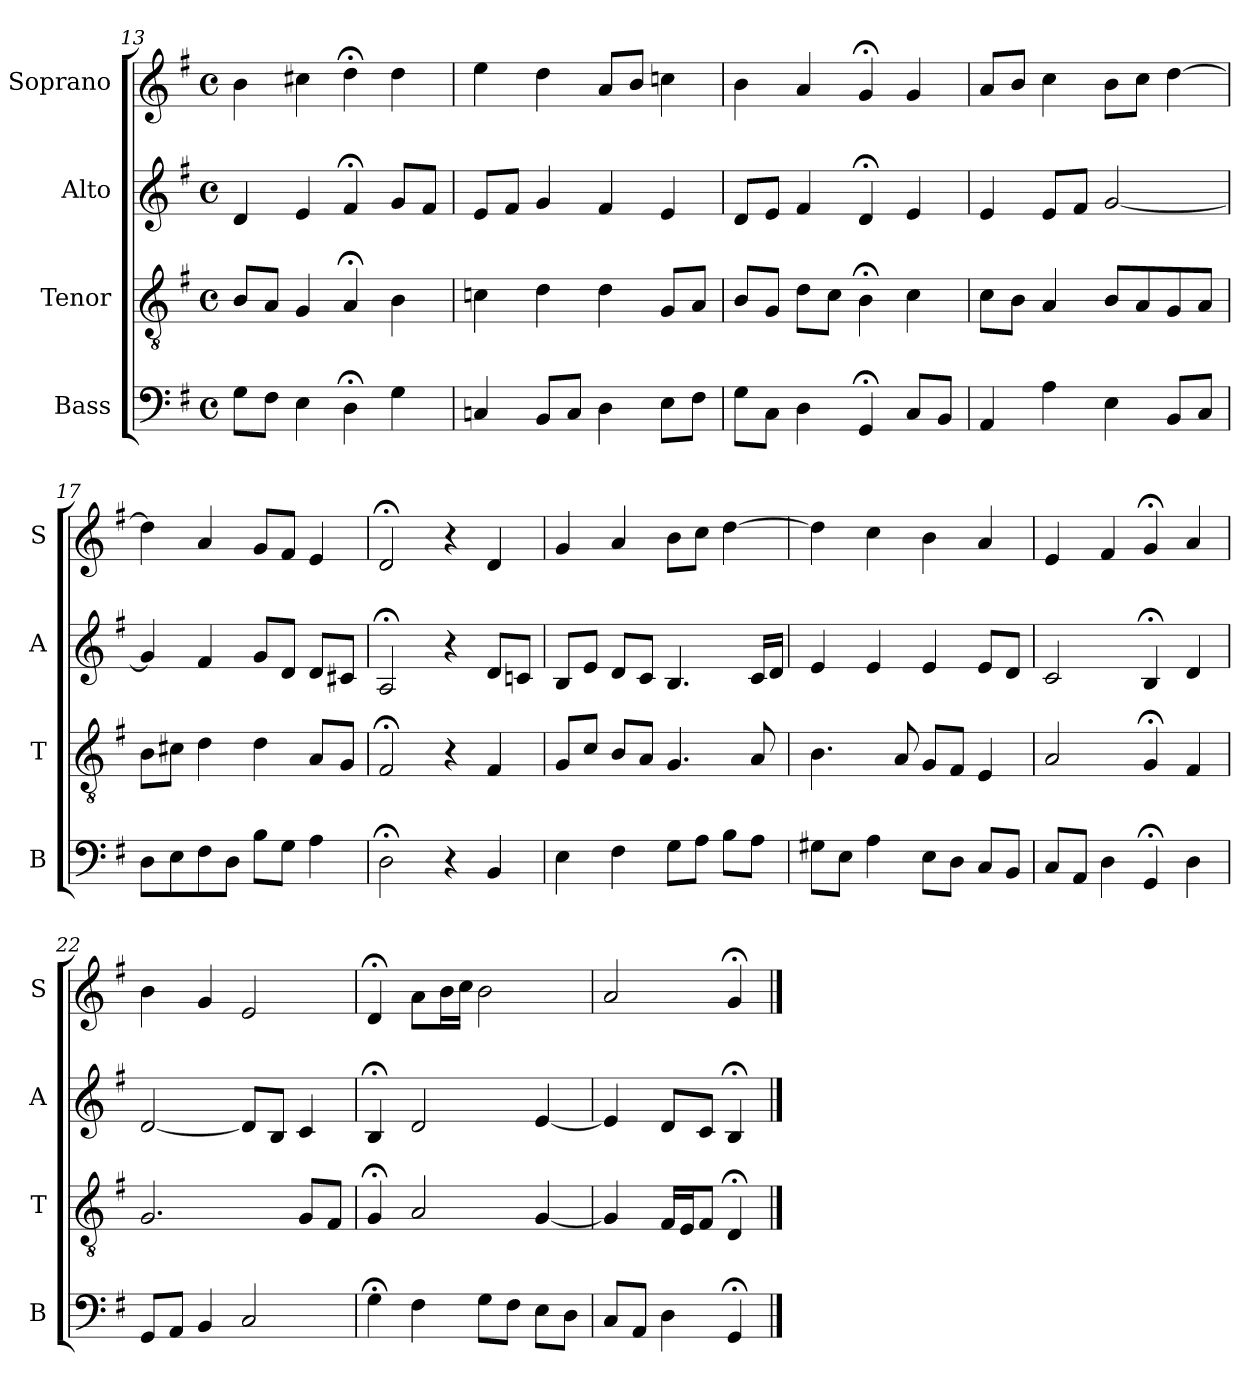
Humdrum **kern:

**kern	**kern	**kern	**kern
*part4	*part3	*part2	*part1
*staff4	*staff3	*staff2	*staff1
*I"Bass	*I"Tenor	*I"Alto	*I"Soprano
*I'B	*I'T	*I'A	*I'S
*clefF4	*clefGv2	*clefG2	*clefG2
*k[f#]	*k[f#]	*k[f#]	*k[f#]
*G:	*G:	*G:	*G:
*M4/4	*M4/4	*M4/4	*M4/4
*met(c)	*met(c)	*met(c)	*met(c)
=13	=13	=13	=13
8GL	8BL	4d	4b
8F#J	8AJ	.	.
4E	4G	4e	4cc#X
4D;<	4A;<	4f#;<	4dd;<
4G	4B	8gL	4dd
.	.	8f#J	.
=14	=14	=14	=14
4Cn	4cn	8eL	4ee
.	.	8f#J	.
8BBL	4d	4g	4dd
8CJ	.	.	.
4D	4d	4f#	8aL
.	.	.	8bJ
8EL	8GL	4e	4ccn
8F#J	8AJ	.	.
=15	=15	=15	=15
8GL	8BL	8dL	4b
8CJ	8GJ	8eJ	.
4D	8dL	4f#	4a
.	8cJ	.	.
4GG;<	4B;<	4d;<	4g;<
8CL	4c	4e	4g
8BBJ	.	.	.
=16	=16	=16	=16
4AA	8cL	4e	8aL
.	8BJ	.	8bJ
4A	4A	8eL	4cc
.	.	8f#J	.
4E	8BL	[2g	8bL
.	8A	.	8ccJ
8BBL	8G	.	[4dd
8CJ	8AJ	.	.
=17	=17	=17	=17
8DL	8BL	4g]	4dd]
8E	8c#XJ	.	.
8F#	4d	4f#	4a
8DJ	.	.	.
8BL	4d	8gL	8gL
8GJ	.	8dJ	8f#J
4A	8AL	8dL	4e
.	8GJ	8c#XJ	.
=18	=18	=18	=18
2D;<	2F#;<	2A;<	2d;<
4r	4r	4r	4r
4BB	4F#	8dL	4d
.	.	8cnJ	.
=19	=19	=19	=19
4E	8GL	8BL	4g
.	8cJ	8eJ	.
4F#	8BL	8dL	4a
.	8AJ	8cJ	.
8GL	4.G	4.B	8bL
8AJ	.	.	8ccJ
8BL	.	.	[4dd
8AJ	8A	16cLL	.
.	.	16dJJ	.
=20	=20	=20	=20
8G#XL	4.B	4e	4dd]
8EJ	.	.	.
4A	.	4e	4cc
.	8A	.	.
8EL	8GL	4e	4b
8DJ	8F#J	.	.
8CL	4E	8eL	4a
8BBJ	.	8dJ	.
=21	=21	=21	=21
8CL	2A	2c	4e
8AAJ	.	.	.
4D	.	.	4f#
4GG;<	4G;<	4B;<	4g;<
4D	4F#	4d	4a
=22	=22	=22	=22
8GGL	2.G	[2d	4b
8AAJ	.	.	.
4BB	.	.	4g
2C	.	8dL]	2e
.	.	8BJ	.
.	8GL	4c	.
.	8F#J	.	.
=23	=23	=23	=23
4G;<	4G;<	4B;<	4d;<
4F#	2A	2d	8aL
.	.	.	16bL
.	.	.	16ccJJ
8GL	.	.	2b
8F#J	.	.	.
8EL	[4G	[4e	.
8DJ	.	.	.
=24	=24	=24	=24
8CL	4G]	4e]	2a
8AAJ	.	.	.
4D	16F#LL	8dL	.
.	16EJ	.	.
.	8F#J	8cJ	.
4GG;<	4D;<	4B;<	4g;<
==	==	==	==
*-	*-	*-	*-
